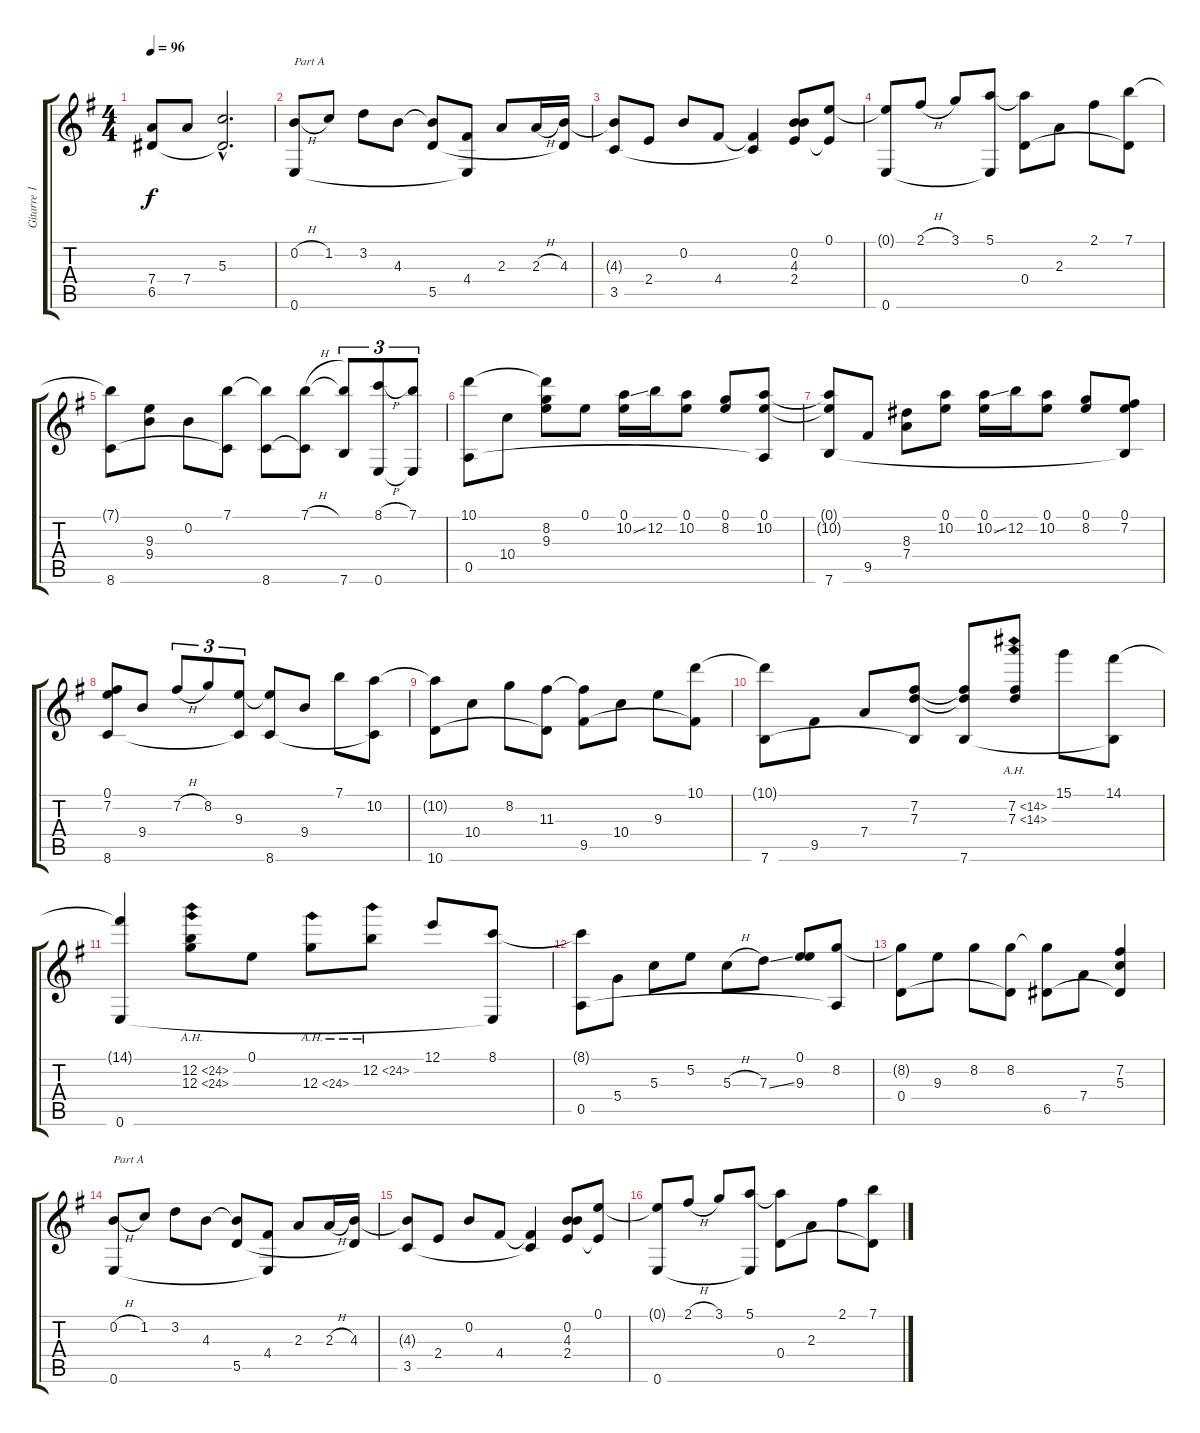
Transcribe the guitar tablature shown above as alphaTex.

\track ("Gitarre 1" "Gitarre 1") {instrument acousticguitarsteel}
\staff {score tabs}
\tuning (E4 B3 G3 D3 A2 E2) {hide}
\ts (4 4)
\tempo 96
\clef g2
\ks g
(7.4{t} 6.5).8{dy f} 7.4.8 (5.3{hac} 6.5{hac t}).2{d} |
(0.2{h} 0.6).8{txt "Part A"} 1.2.8 3.2.8 4.3.8 (4.3{t} 5.5).8 (4.4 0.6{t}).8 2.3.8 2.3{h}.16 (4.3 5.5{t}).16 |
(4.3{t} 3.5).8 2.4.8 0.2.8 4.4.8 (4.4{t} 3.5{t}).4 (0.2 4.3 2.4).8 (0.1 2.4{t}).8 |
(0.1{t} 0.6).8 2.1{h}.8 3.1.8 (5.1 0.6{t}).8 (5.1{t} 0.4).8 2.3.8 2.1.8 (7.1 0.4{t}).8 |
(7.1{t} 8.6).8 (9.3 9.4).8 0.2.8 (7.1 8.6{t}).8 (7.1{t} 8.6).8 (7.1{h} 8.6{t}).8 (7.1{t} 7.6).8{tu (3 2)} (8.1{h} 0.6).8{tu (3 2)} (7.1 0.6{t}).8{tu (3 2)} |
(10.1 0.5).8 10.4.8 (10.1{t} 8.2 9.3).8 0.1.8 (0.1 10.2{ss}).16 12.2.16 (0.1 10.2).8 (0.1 8.2).8 (0.1 10.2 0.5{t}).8 |
(0.1{t} 10.2{t} 7.6).8 9.5.8 (8.3 7.4).8 (0.1 10.2).8 (0.1 10.2{ss}).16 12.2.16 (0.1 10.2).8 (0.1 8.2).8 (0.1 7.2 7.6{t}).8 |
(0.1 7.2 8.6).8 9.4.8 7.2{h}.8{tu (3 2)} 8.2.8{tu (3 2)} (9.3 8.6{t}).8{tu (3 2)} (9.3{t} 8.6).8 9.4.8 7.1.8 (10.2 8.6{t}).8 |
(10.2{t} 10.6).8 10.4.8 8.2.8 (11.3 10.6{t}).8 (11.3{t} 9.5).8 10.4.8 9.3.8 (10.1 9.5{t}).8 |
(10.1{t} 7.6).8 9.5.8 7.4.8 (7.2 7.3 7.6{t}).8 (7.2{t} 7.3{t} 7.6).8 (7.2{ah 7} 7.3{ah 7}).8 15.1.8 (14.1 7.6{t}).8 |
(14.1{t} 0.6).4 (12.2{ah 12} 12.3{ah 12}).8 0.1.8 12.3{ah 12}.8 12.2{ah 12}.8 12.1.8 (8.1 0.6{t}).8 |
(8.1{t} 0.5).8 5.4.8 5.3.8 5.2.8 5.3{h}.8 7.3{ss}.8 (0.1 9.3).8 (8.2 0.5{t}).8 |
(8.2{t} 0.4).8 9.3.8 8.2.8 (8.2 0.4{t}).8 (8.2{t} 6.5).8 7.4.8 (7.2 5.3 6.5{t}).4 |
(0.2{h} 0.6).8{txt "Part A"} 1.2.8 3.2.8 4.3.8 (4.3{t} 5.5).8 (4.4 0.6{t}).8 2.3.8 2.3{h}.16 (4.3 5.5{t}).16 |
(4.3{t} 3.5).8 2.4.8 0.2.8 4.4.8 (4.4{t} 3.5{t}).4 (0.2 4.3 2.4).8 (0.1 2.4{t}).8 |
(0.1{t} 0.6).8 2.1{h}.8 3.1.8 (5.1 0.6{t}).8 (5.1{t} 0.4).8 2.3.8 2.1.8 (7.1 0.4{t}).8
